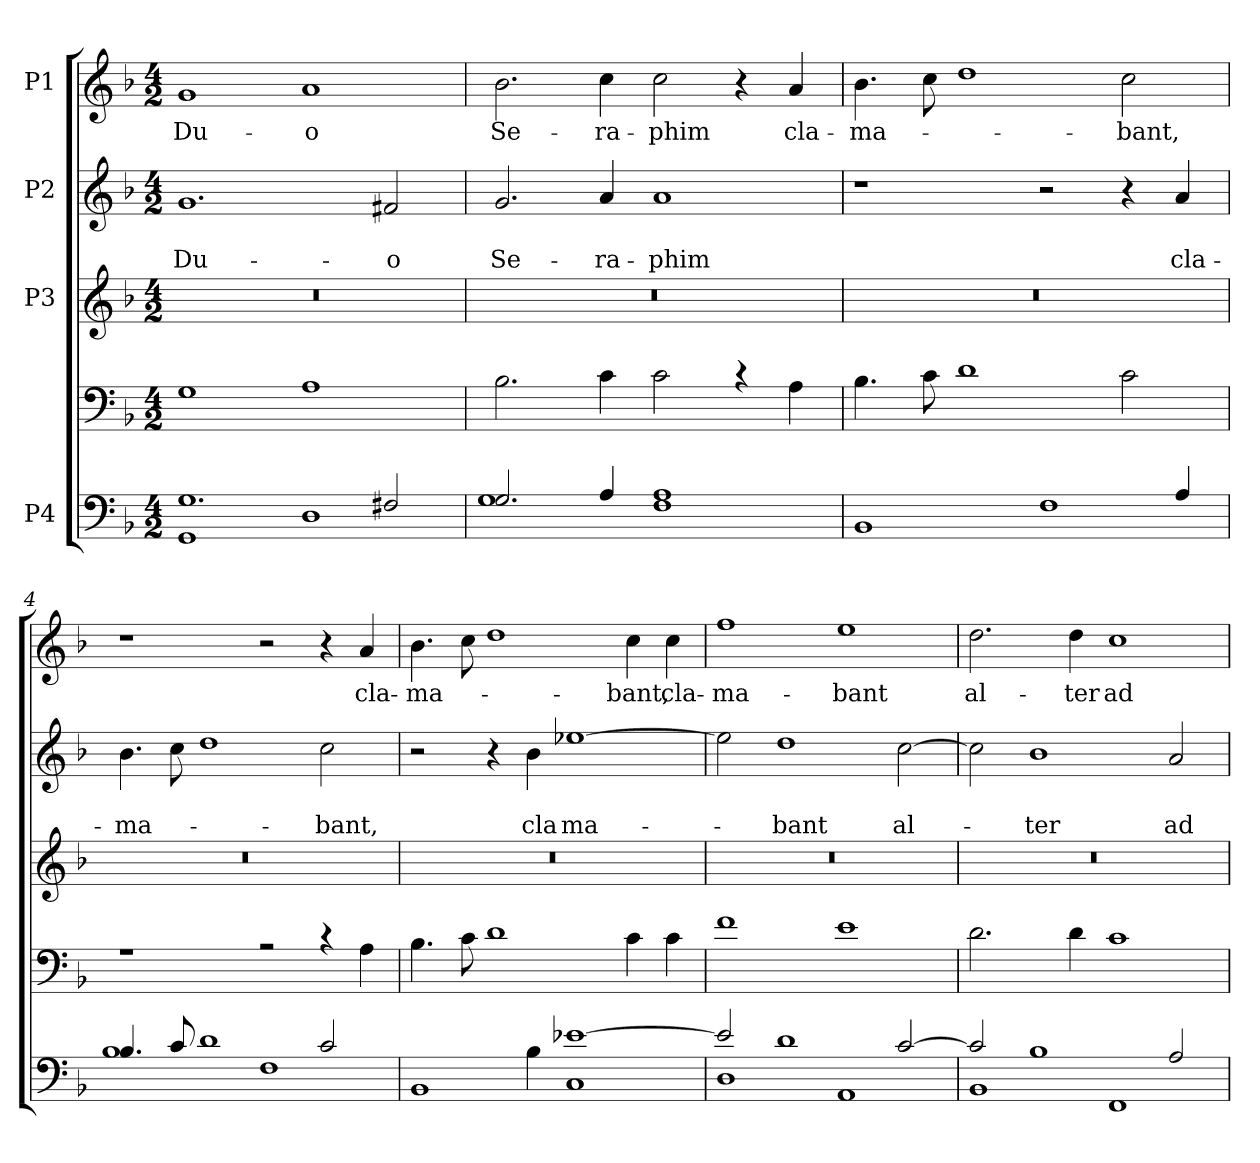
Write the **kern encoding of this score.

**kern	**kern	**kern	**kern	**text	**text	**kern	**text
*part4	*part4	*part3	*part2	*part2	*part2	*part1	*part1
*staff5	*staff4	*staff3	*staff2	*staff2	*staff2	*staff1	*staff1
*I"P4	*	*I"P3	*I"P2	*	*	*I"P1	*
*clefF4	*clefF4	*clefG2	*clefG2	*	*	*clefG2	*
*	*	*ITrd7c12	*ITrd7c12	*	*	*ITrd7c12	*
*k[b-]	*k[b-]	*k[b-]	*k[b-]	*	*	*k[b-]	*
*F:	*F:	*F:	*F:	*	*	*F:	*
*M4/2	*M4/2	*M4/2	*M4/2	*	*	*M4/2	*
=1	=1	=1	=1	=1	=1	=1	=1
*^	*^	*	*	*	*	*	*
!	!	!	!	!LO:N:vis=1	!	!	!LO:LY:b	!	!LO:LY:b
1.G	1GG	1G	0ryy	0r	1.G	.	Du-	1G	Du-
!	!	!	!	!	!	!	!	!	!LO:LY:b
.	1D	1A	.	.	.	.	.	1A	-o
!	!	!	!	!	!	!	!LO:LY:b	!	!
2F#X/	.	.	.	.	2F#X/	.	-o	.	.
=2	=2	=2	=2	=2	=2	=2	=2	=2	=2
!	!	!	!	!LO:N:vis=1	!	!	!LO:LY:b	!	!LO:LY:b
2.G/	1G	2.B-\	0ryy	0r	2.G/	.	Se-	2.B-\	Se-
!	!	!	!	!	!	!	!LO:LY:b	!	!LO:LY:b
4A/	.	4c\	.	.	4A/	.	-ra-	4c\	-ra-
!	!	!	!	!	!	!	!LO:LY:b	!	!LO:LY:b
1A	1F	2c\	.	.	1A	.	-phim	2c\	-phim
.	.	4r	.	.	.	.	.	4r	.
!	!	!	!	!	!	!	!	!	!LO:LY:b
.	.	4A\	.	.	.	.	.	4A/	cla-
=3	=3	=3	=3	=3	=3	=3	=3	=3	=3
!	!	!	!	!LO:N:vis=1	!	!	!	!	!LO:LY:b
1..ryy	1BB-	4.B-\	0ryy	0r	1r	.	.	4.B-\	-ma-
.	.	8c\	.	.	.	.	.	8c\	.
.	.	1d	.	.	.	.	.	1d	.
.	1F	.	.	.	2r	.	.	.	.
!	!	!	!	!	!	!	!	!	!LO:LY:b
.	.	2c\	.	.	4r	.	.	2c\	-bant,
!	!	!	!	!	!	!	!LO:LY:b	!	!
4A/	.	.	.	.	4A/	.	cla-	.	.
=4	=4	=4	=4	=4	=4	=4	=4	=4	=4
!	!	!	!	!LO:N:vis=1	!	!	!LO:LY:b	!	!
4.B-/	1B-	1r	0ryy	0r	4.B-\	.	-ma-	1r	.
8c/	.	.	.	.	8c\	.	.	.	.
1d	.	.	.	.	1d	.	.	.	.
.	1F	2r	.	.	.	.	.	2r	.
!	!	!	!	!	!	!	!LO:LY:b	!	!
2c/	.	4r	.	.	2c\	.	-bant,	4r	.
!	!	!	!	!	!	!	!	!	!LO:LY:b
.	.	4A\	.	.	.	.	.	4A/	cla-
=5	=5	=5	=5	=5	=5	=5	=5	=5	=5
!	!	!	!	!LO:N:vis=1	!	!	!	!	!LO:LY:b
2.ryy	1BB-	4.B-\	0ryy	0r	2r	.	.	4.B-\	-ma-
.	.	8c\	.	.	.	.	.	8c\	.
.	.	1d	.	.	4r	.	.	1d	.
!	!	!	!	!	!	!	!LO:LY:b	!	!
4B-\	.	.	.	.	4B-\	.	cla	.	.
!	!	!	!	!	!	!	!LO:LY:b	!	!
[>1e-X	1C	.	.	.	[<1e-X	.	ma-	.	.
!	!	!	!	!	!	!	!	!	!LO:LY:b
.	.	4c\	.	.	.	.	.	4c\	-bant,
!	!	!	!	!	!	!	!	!	!LO:LY:b
.	.	4c\	.	.	.	.	.	4c\	cla-
!!LO:LB:g=z
=6	=6	=6	=6	=6	=6	=6	=6	=6	=6
!	!	!	!	!LO:N:vis=1	!	!	!	!	!LO:LY:b
2e-/]	1D	1f	0ryy	0r	2e-\]	.	.	1f	-ma-
!	!	!	!	!	!	!	!LO:LY:b	!	!
1d	.	.	.	.	1d	.	-bant	.	.
!	!	!	!	!	!	!	!	!	!LO:LY:b
.	1AA	1e	.	.	.	.	.	1e	-bant
!	!	!	!	!	!	!	!LO:LY:b	!	!
[>2c/	.	.	.	.	[>2c\	.	al-	.	.
=7	=7	=7	=7	=7	=7	=7	=7	=7	=7
!	!	!	!	!LO:N:vis=1	!	!	!	!	!LO:LY:b
2c/]	1BB-	2.d\	0ryy	0r	2c\]	.	.	2.d\	al-
!	!	!	!	!	!	!	!LO:LY:b	!	!
1B-	.	.	.	.	1B-	.	-ter	.	.
!	!	!	!	!	!	!	!	!	!LO:LY:b
.	.	4d\	.	.	.	.	.	4d\	-ter
!	!	!	!	!	!	!	!	!	!LO:LY:b
.	1FF	1c	.	.	.	.	.	1c	ad
!	!	!	!	!	!	!	!LO:LY:b	!	!
2A/	.	.	.	.	2A/	.	ad	.	.
*v	*v	*	*	*	*	*	*	*	*
*	*v	*v	*	*	*	*	*	*
=	=	=	=	=	=	=	=
*-	*-	*-	*-	*-	*-	*-	*-
